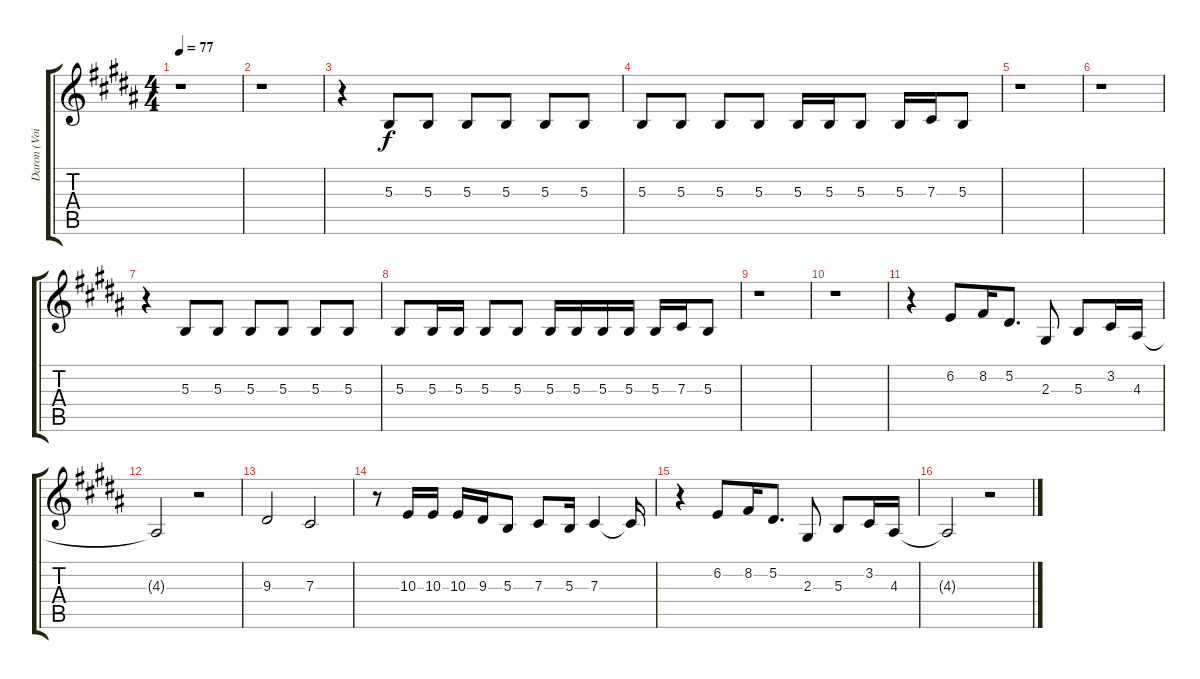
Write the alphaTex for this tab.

\track ("Daron (Voice)" "Daron (Voi") {instrument synthvoice}
\staff {score tabs}
\tuning (Eb4 Bb3 Gb3 Db3 Ab2 Db2) {hide}
\ts (4 4)
\tempo 77
\clef g2
\ks g#minor
r.1{dy f} |
r.1 |
r.4 5.3.8 5.3.8 5.3.8 5.3.8 5.3.8 5.3.8 |
5.3.8 5.3.8 5.3.8 5.3.8 5.3.16 5.3.16 5.3.8 5.3.16 7.3.16 5.3.8 |
r.1 |
r.1 |
r.4 5.3.8 5.3.8 5.3.8 5.3.8 5.3.8 5.3.8 |
5.3.8 5.3.16 5.3.16 5.3.8 5.3.8 5.3.16 5.3.16 5.3.16 5.3.16 5.3.16 7.3.16 5.3.8 |
r.1 |
r.1 |
r.4 6.2.8 8.2.16 5.2.8{d} 2.3.8 5.3.8 3.2.16 4.3.16 |
4.3{t}.2 r.2 |
9.3.2 7.3.2 |
r.8 10.3.16 10.3.16 10.3.16 9.3.16 5.3.8 7.3.8 5.3.16 7.3.4 7.3{t}.16 |
r.4 6.2.8 8.2.16 5.2.8{d} 2.3.8 5.3.8 3.2.16 4.3.16 |
4.3{t}.2 r.2
